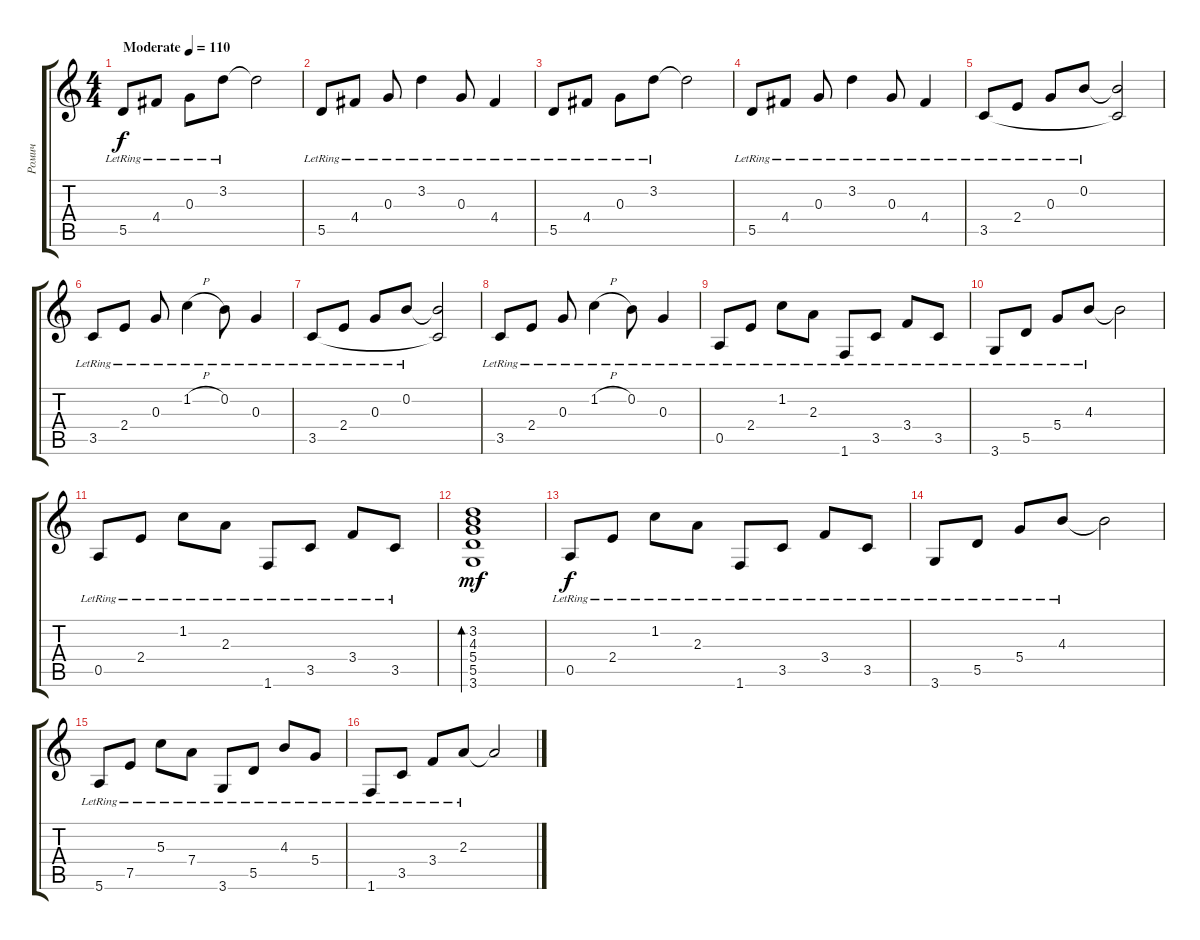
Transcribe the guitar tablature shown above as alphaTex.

\track ("Ромич" "Ромич") {instrument electricguitarjazz}
\staff {score tabs}
\tuning (E4 B3 G3 D3 A2 E2) {hide}
\ts (4 4)
\tempo (110 "Moderate")
\clef g2
\ks c
5.5{lr}.8{dy f instrument electricguitarjazz} 4.4{lr}.8 0.3{lr}.8 3.2{lr}.8 3.2{t}.2 |
5.5{lr}.8 4.4{lr}.8 0.3{lr}.8 3.2{lr}.4 0.3{lr}.8 4.4{lr}.4 |
5.5{lr}.8 4.4{lr}.8 0.3{lr}.8 3.2{lr}.8 3.2{t}.2 |
5.5{lr}.8 4.4{lr}.8 0.3{lr}.8 3.2{lr}.4 0.3{lr}.8 4.4{lr}.4 |
3.5{lr}.8 2.4{lr}.8 0.3{lr}.8 0.2{lr}.8 (0.2{t} 3.5{t}).2 |
3.5{lr}.8 2.4{lr}.8 0.3{lr}.8 1.2{h lr}.4 0.2{lr}.8 0.3{lr}.4 |
3.5{lr}.8 2.4{lr}.8 0.3{lr}.8 0.2{lr}.8 (0.2{t} 3.5{t}).2 |
3.5{lr}.8 2.4{lr}.8 0.3{lr}.8 1.2{h lr}.4 0.2{lr}.8 0.3{lr}.4 |
0.5{lr}.8 2.4{lr}.8 1.2{lr}.8 2.3{lr}.8 1.6{lr}.8 3.5{lr}.8 3.4{lr}.8 3.5{lr}.8 |
3.6{lr}.8 5.5{lr}.8 5.4{lr}.8 4.3{lr}.8 4.3{t}.2 |
0.5{lr}.8 2.4{lr}.8 1.2{lr}.8 2.3{lr}.8 1.6{lr}.8 3.5{lr}.8 3.4{lr}.8 3.5{lr}.8 |
(3.2 4.3 5.4 5.5 3.6).1{bd 120 dy mf} |
0.5{lr}.8{dy f} 2.4{lr}.8 1.2{lr}.8 2.3{lr}.8 1.6{lr}.8 3.5{lr}.8 3.4{lr}.8 3.5{lr}.8 |
3.6{lr}.8 5.5{lr}.8 5.4{lr}.8 4.3{lr}.8 4.3{t}.2 |
5.6{lr}.8 7.5{lr}.8 5.3{lr}.8 7.4{lr}.8 3.6{lr}.8 5.5{lr}.8 4.3{lr}.8 5.4{lr}.8 |
1.6{lr}.8 3.5{lr}.8 3.4{lr}.8 2.3{lr}.8 2.3{t}.2
